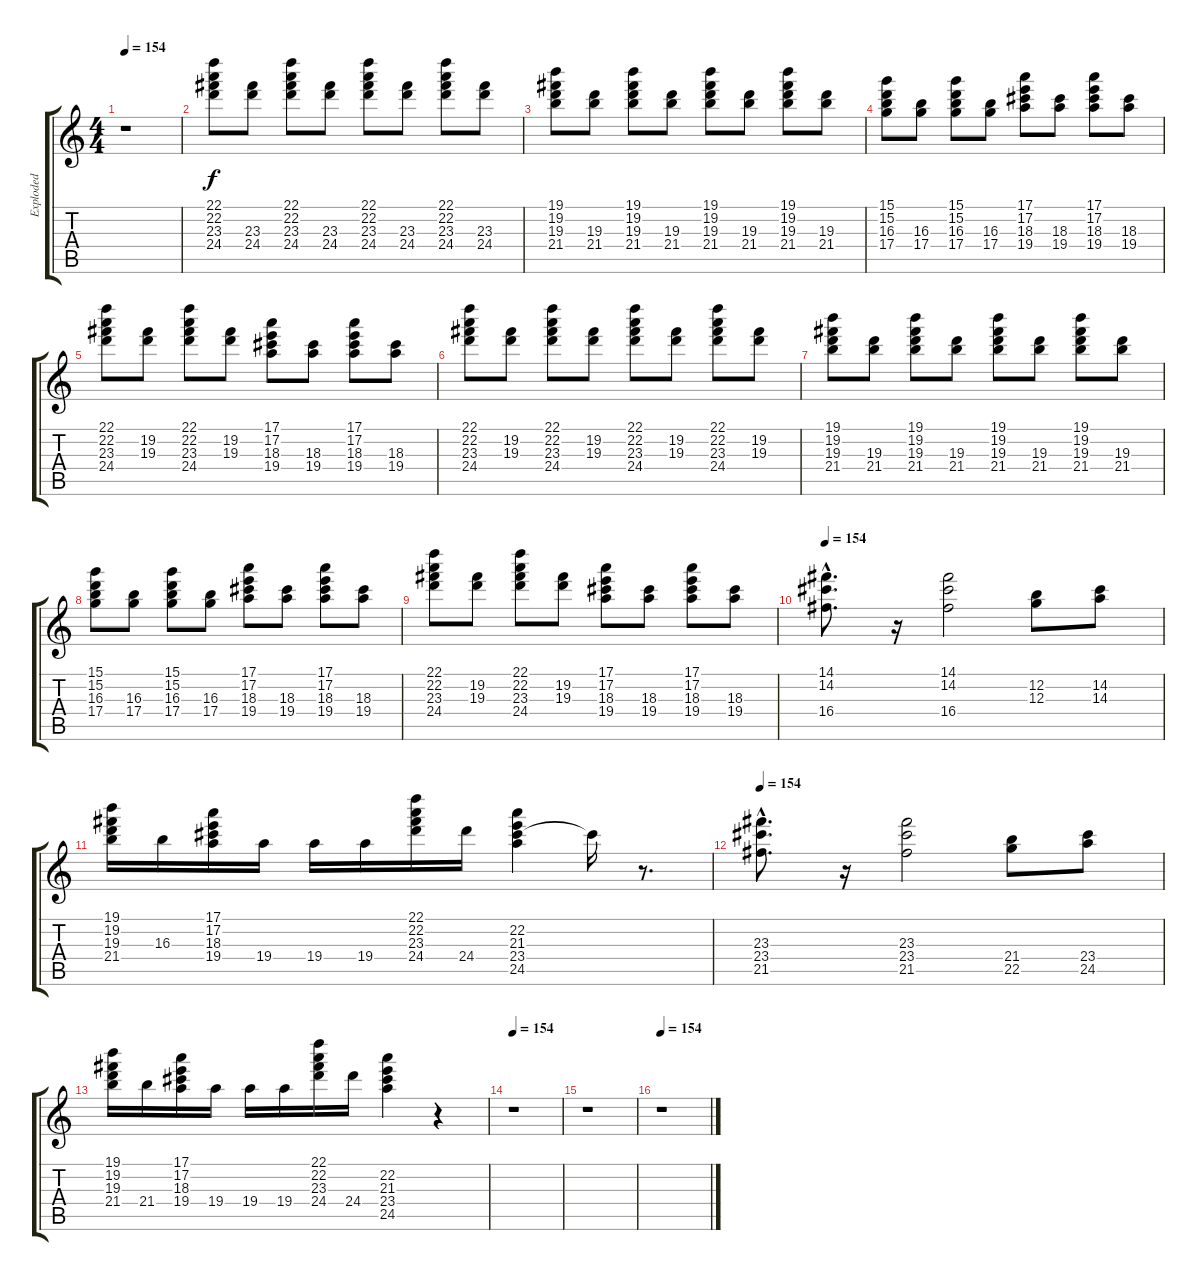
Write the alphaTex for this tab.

\track ("Exploded" "Exploded") {instrument distortionguitar}
\staff {score tabs}
\tuning (E4 B3 G3 D3 A2 E2) {hide}
\ts (4 4)
\tempo 154
\clef g2
\ks c
r.1{dy f} |
(22.1 22.2 23.3 24.4).8 (23.3 24.4).8 (22.1 22.2 23.3 24.4).8 (23.3 24.4).8 (22.1 22.2 23.3 24.4).8 (23.3 24.4).8 (22.1 22.2 23.3 24.4).8 (23.3 24.4).8 |
(19.1 19.2 19.3 21.4).8 (19.3 21.4).8 (19.1 19.2 19.3 21.4).8 (19.3 21.4).8 (19.1 19.2 19.3 21.4).8 (19.3 21.4).8 (19.1 19.2 19.3 21.4).8 (19.3 21.4).8 |
(15.1 15.2 16.3 17.4).8 (16.3 17.4).8 (15.1 15.2 16.3 17.4).8 (16.3 17.4).8 (17.1 17.2 18.3 19.4).8 (18.3 19.4).8 (17.1 17.2 18.3 19.4).8 (18.3 19.4).8 |
(22.1 22.2 23.3 24.4).8 (19.2 19.3).8 (22.1 22.2 23.3 24.4).8 (19.2 19.3).8 (17.1 17.2 18.3 19.4).8 (18.3 19.4).8 (17.1 17.2 18.3 19.4).8 (18.3 19.4).8 |
(22.1 22.2 23.3 24.4).8 (19.2 19.3).8 (22.1 22.2 23.3 24.4).8 (19.2 19.3).8 (22.1 22.2 23.3 24.4).8 (19.2 19.3).8 (22.1 22.2 23.3 24.4).8 (19.2 19.3).8 |
(19.1 19.2 19.3 21.4).8 (19.3 21.4).8 (19.1 19.2 19.3 21.4).8 (19.3 21.4).8 (19.1 19.2 19.3 21.4).8 (19.3 21.4).8 (19.1 19.2 19.3 21.4).8 (19.3 21.4).8 |
(15.1 15.2 16.3 17.4).8 (16.3 17.4).8 (15.1 15.2 16.3 17.4).8 (16.3 17.4).8 (17.1 17.2 18.3 19.4).8 (18.3 19.4).8 (17.1 17.2 18.3 19.4).8 (18.3 19.4).8 |
(22.1 22.2 23.3 24.4).8 (19.2 19.3).8 (22.1 22.2 23.3 24.4).8 (19.2 19.3).8 (17.1 17.2 18.3 19.4).8 (18.3 19.4).8 (17.1 17.2 18.3 19.4).8 (18.3 19.4).8 |
\tempo 154
(14.1{hac} 14.2{hac} 16.4{hac}).8{d} r.16 (14.1 14.2 16.4).2 (12.2 12.3).8 (14.2 14.3).8 |
(19.1 19.2 19.3 21.4).16 16.3.16 (17.1 17.2 18.3 19.4).16 19.4.16 19.4.16 19.4.16 (22.1 22.2 23.3 24.4).16 24.4.16 (22.2 21.3 23.4 24.5).4 23.4{t}.16 r.8{d} |
\tempo 154
(23.3{hac} 23.4{hac} 21.5{hac}).8{d} r.16 (23.3 23.4 21.5).2 (21.4 22.5).8 (23.4 24.5).8 |
(19.1 19.2 19.3 21.4).16 21.4.16 (17.1 17.2 18.3 19.4).16 19.4.16 19.4.16 19.4.16 (22.1 22.2 23.3 24.4).16 24.4.16 (22.2 21.3 23.4 24.5).4 r.4 |
\tempo 154
r.1 |
r.1 |
\tempo 154
r.1
